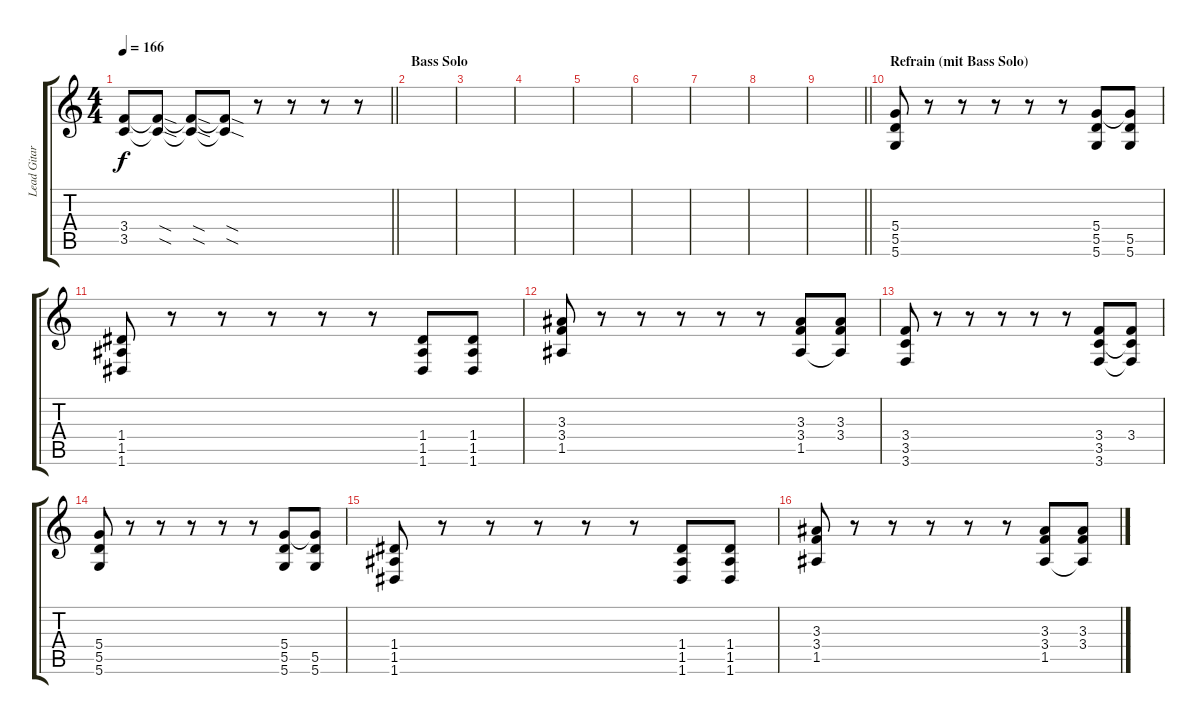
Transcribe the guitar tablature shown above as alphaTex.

\track ("Lead Gitarre" "Lead Gitar") {instrument overdrivenguitar}
\staff {score tabs}
\tuning (E4 B3 G3 D3 A2 D2) {hide}
\ts (4 4)
\tempo 166
\clef g2
\barLineRight lightlight
\ks c
(3.4 3.5).8{dy f} (3.4{sod t} 3.5{sod t}).8 (3.4{sod t} 3.5{sod t}).8 (3.4{sod t} 3.5{sod t}).8 r.8 r.8 r.8 r.8 |
\section ("" "Bass Solo")
|
|
|
|
|
|
|
\barLineRight lightlight
|
\section ("" "Refrain (mit Bass Solo)")
(5.4 5.5 5.6).8{volume 12} r.8 r.8 r.8 r.8 r.8 (5.4 5.5 5.6).8 (5.4{t} 5.5 5.6).8 |
(1.4 1.5 1.6).8 r.8 r.8 r.8 r.8 r.8 (1.4 1.5 1.6).8 (1.4 1.5 1.6).8 |
(3.3 3.4 1.5).8 r.8 r.8 r.8 r.8 r.8 (3.3 3.4 1.5).8 (3.3 3.4 1.5{t}).8 |
(3.4 3.5 3.6).8 r.8 r.8 r.8 r.8 r.8 (3.4 3.5 3.6).8 (3.4 3.5{t} 3.6{t}).8 |
(5.4 5.5 5.6).8 r.8 r.8 r.8 r.8 r.8 (5.4 5.5 5.6).8 (5.4{t} 5.5 5.6).8 |
(1.4 1.5 1.6).8 r.8 r.8 r.8 r.8 r.8 (1.4 1.5 1.6).8 (1.4 1.5 1.6).8 |
(3.3 3.4 1.5).8 r.8 r.8 r.8 r.8 r.8 (3.3 3.4 1.5).8 (3.3 3.4 1.5{t}).8
